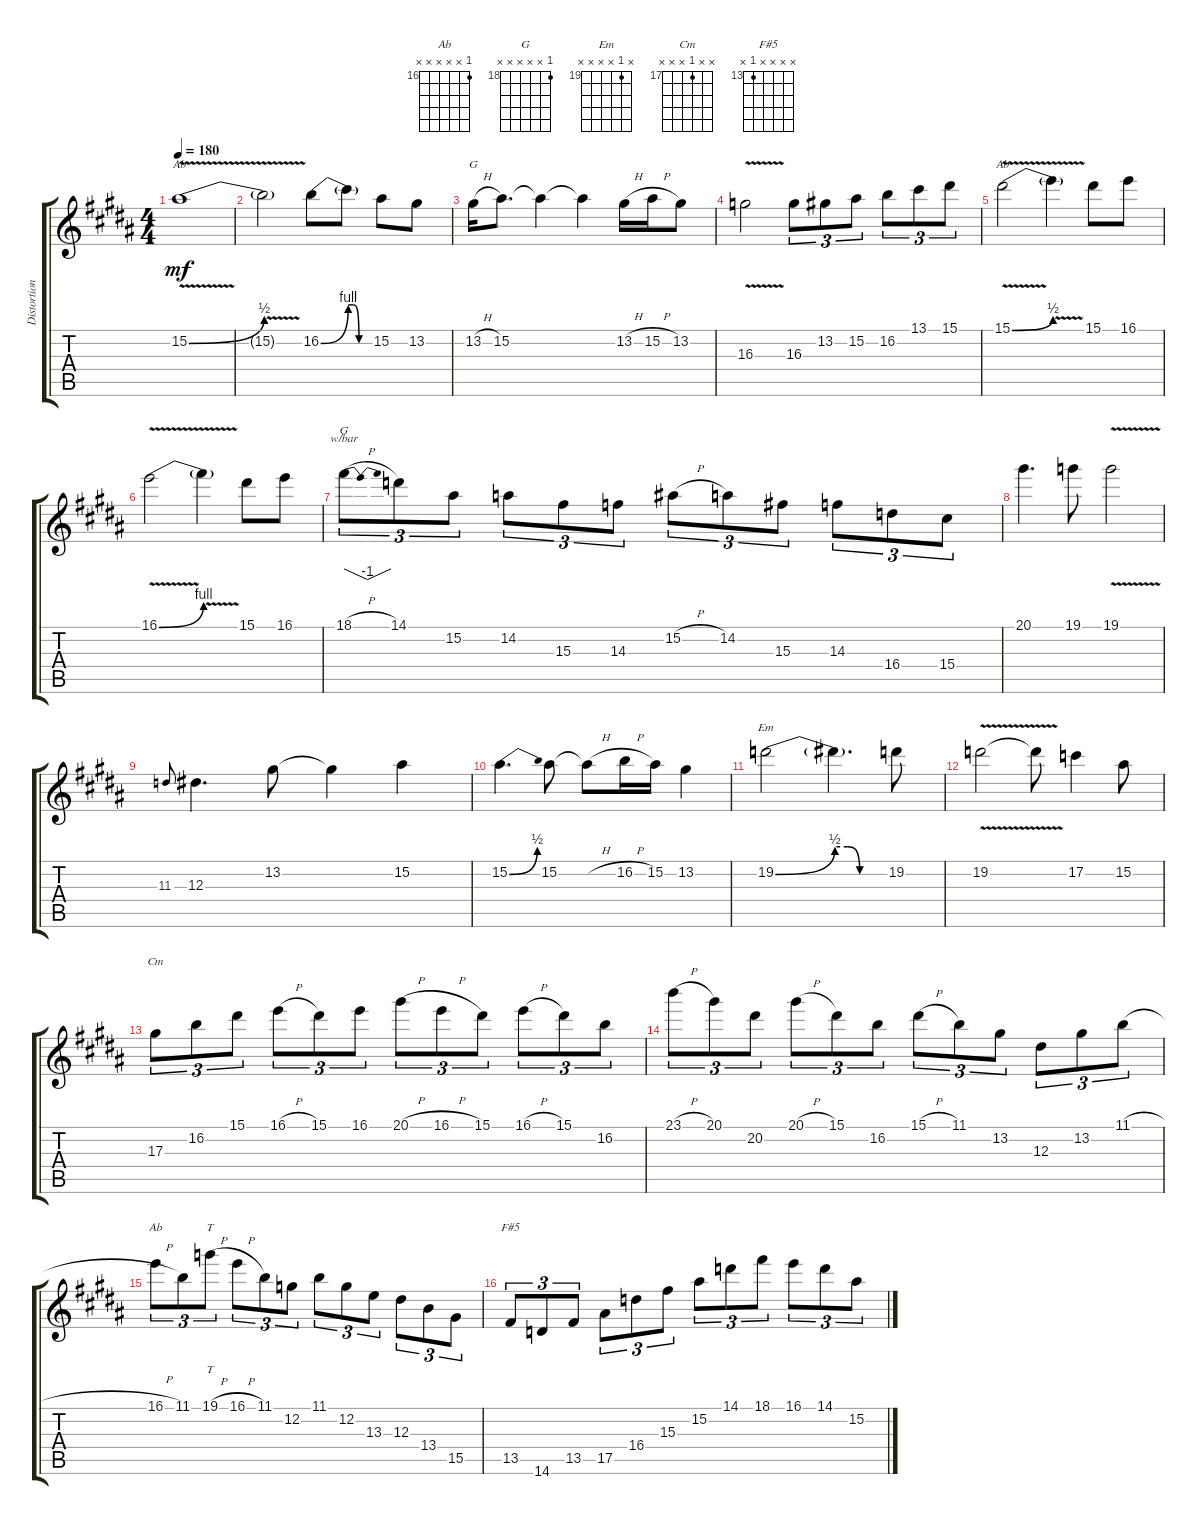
\track ("Distortion Guitar" "Distortion") {instrument distortionguitar}
\staff {score tabs}
\tuning (C4 G3 Eb3 Bb2 F2 C2) {hide}
\chord ("Ab" x 15 x x x x) {firstfret 15}
\chord ("G" x 13 x x x x) {firstfret 13}
\chord ("Ab" 15 x x x x x) {firstfret 15}
\chord ("G" 18 x x x x x) {firstfret 18}
\chord ("Em" x 19 x x x x) {firstfret 19}
\chord ("Cm" x x 17 x x x) {firstfret 17}
\chord ("Ab" 16 x x x x x) {firstfret 16}
\chord ("F#5" x x x x 13 x) {firstfret 13}
\ts (4 4)
\tempo 180
\clef g2
\ks g#minor
15.2{be (bend 0 0 60 2) v}.1{ch "Ab" dy mf instrument distortionguitar} |
15.2{v t}.2 16.2{be (bend 0 0 60 4)}.8 16.2{be (custom 0 4 15 4 30 0 60 0) t}.8 15.2.8 13.2.8 |
13.2{h}.16{ch "G"} 15.2.8{d} 15.2{t}.4 15.2{t}.4 13.2{h}.16 15.2{h}.16 13.2.8 |
16.3{v}.2 16.3.8{tu (3 2)} 13.2.8{tu (3 2)} 15.2.8{tu (3 2)} 16.2.8{tu (3 2)} 13.1.8{tu (3 2)} 15.1.8{tu (3 2)} |
15.1{be (bend 0 0 60 2) v}.2{ch "Ab"} 15.1{v t}.4 15.1.8 16.1.8 |
16.1{be (bend 0 0 60 4) v}.2 16.1{v t}.4 15.1.8 16.1.8 |
18.1{h}.8{tu (3 2) tbe (dip default 0 0 30 -4 60 0) ch "G"} 14.1.8{tu (3 2)} 15.2.8{tu (3 2)} 14.2.8{tu (3 2)} 15.3.8{tu (3 2)} 14.3.8{tu (3 2)} 15.2{h}.8{tu (3 2)} 14.2.8{tu (3 2)} 15.3.8{tu (3 2)} 14.3.8{tu (3 2)} 16.4.8{tu (3 2)} 15.4.8{tu (3 2)} |
20.1.4{d} 19.1.8 19.1{v}.2 |
11.3.8{gr onbeat} 12.3.4{d} 13.2.8 13.2{t}.4 15.2.4 |
15.2{be (bend 0 0 60 2)}.4{d} 15.2.8 15.2{h t}.8 16.2{h}.16 15.2.16 13.2.4 |
19.2{be (bend 0 0 60 2)}.2{ch "Em"} 19.2{be (custom 0 2 15 2 30 0 60 0) t}.4{d} 19.2.8 |
19.2{v}.2 19.2{v t}.8 17.2.4 15.2.8 |
17.3.8{tu (3 2) ch "Cm"} 16.2.8{tu (3 2)} 15.1.8{tu (3 2)} 16.1{h}.8{tu (3 2)} 15.1.8{tu (3 2)} 16.1.8{tu (3 2)} 20.1{h}.8{tu (3 2)} 16.1{h}.8{tu (3 2)} 15.1.8{tu (3 2)} 16.1{h}.8{tu (3 2)} 15.1.8{tu (3 2)} 16.2.8{tu (3 2)} |
23.1{h}.8{tu (3 2)} 20.1.8{tu (3 2)} 20.2.8{tu (3 2)} 20.1{h}.8{tu (3 2)} 15.1.8{tu (3 2)} 16.2.8{tu (3 2)} 15.1{h}.8{tu (3 2)} 11.1.8{tu (3 2)} 13.2.8{tu (3 2)} 12.3.8{tu (3 2)} 13.2.8{tu (3 2)} 11.1{h}.8{tu (3 2)} |
16.1{h}.8{tu (3 2) ch "Ab"} 11.1.8{tu (3 2)} 19.1{h}.8{tt tu (3 2)} 16.1{h}.8{tu (3 2)} 11.1.8{tu (3 2)} 12.2.8{tu (3 2)} 11.1.8{tu (3 2)} 12.2.8{tu (3 2)} 13.3.8{tu (3 2)} 12.3.8{tu (3 2)} 13.4.8{tu (3 2)} 15.5.8{tu (3 2)} |
13.5.8{tu (3 2) ch "F#5"} 14.6.8{tu (3 2)} 13.5.8{tu (3 2)} 17.5.8{tu (3 2)} 16.4.8{tu (3 2)} 15.3.8{tu (3 2)} 15.2.8{tu (3 2)} 14.1.8{tu (3 2)} 18.1.8{tu (3 2)} 16.1.8{tu (3 2)} 14.1.8{tu (3 2)} 15.2.8{tu (3 2)}
